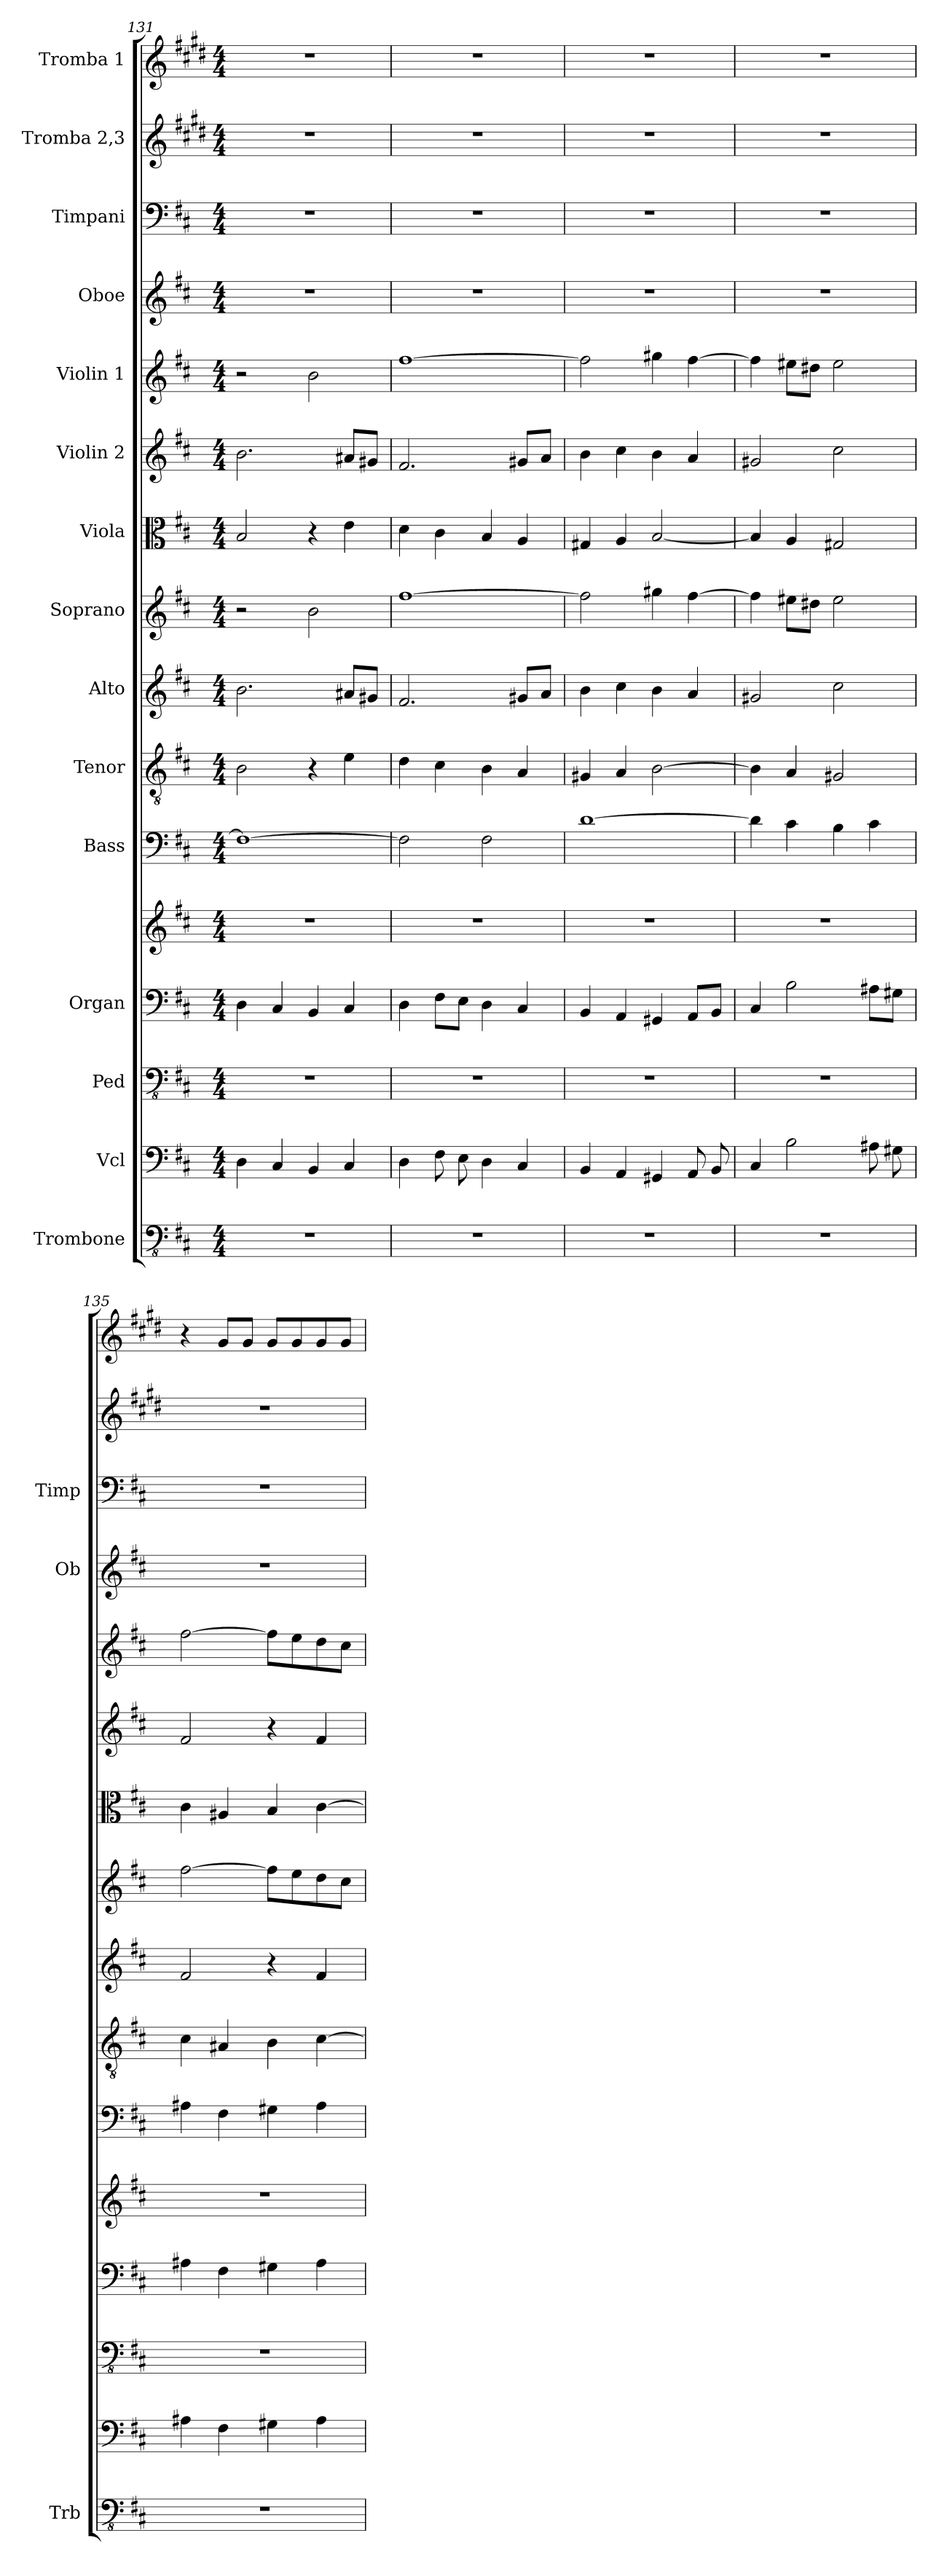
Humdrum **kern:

**kern	**kern	**kern	**kern	**kern	**kern	**kern	**kern	**kern	**kern	**kern	**kern	**kern	**kern	**kern	**kern
*part15	*part14	*part13	*part12	*part12	*part11	*part10	*part9	*part8	*part7	*part6	*part5	*part4	*part3	*part2	*part1
*staff16	*staff15	*staff14	*staff13	*staff12	*staff11	*staff10	*staff9	*staff8	*staff7	*staff6	*staff5	*staff4	*staff3	*staff2	*staff1
*I"Trombone	*I"Vcl	*I"Ped	*I"Organ	*	*I"Bass	*I"Tenor	*I"Alto	*I"Soprano	*I"Viola	*I"Violin 2	*I"Violin 1	*I"Oboe	*I"Timpani	*I"Tromba 2,3	*I"Tromba 1
*I'Trb	*	*	*	*	*	*	*	*	*	*	*	*I'Ob	*I'Timp	*	*
*clefFv4	*clefF4	*clefFv4	*clefF4	*clefG2	*clefF4	*clefGv2	*clefG2	*clefG2	*clefC3	*clefG2	*clefG2	*clefG2	*clefF4	*clefG2	*clefG2
*	*	*	*	*	*	*	*	*	*	*	*	*	*	*ITrd1c2	*ITrd1c2
*k[f#c#]	*k[f#c#]	*k[f#c#]	*k[f#c#]	*k[f#c#]	*k[f#c#]	*k[f#c#]	*k[f#c#]	*k[f#c#]	*k[f#c#]	*k[f#c#]	*k[f#c#]	*k[f#c#]	*k[f#c#]	*k[f#c#]	*k[f#c#]
*M4/4	*M4/4	*M4/4	*M4/4	*M4/4	*M4/4	*M4/4	*M4/4	*M4/4	*M4/4	*M4/4	*M4/4	*M4/4	*M4/4	*M4/4	*M4/4
=131	=131	=131	=131	=131	=131	=131	=131	=131	=131	=131	=131	=131	=131	=131	=131
1r	4D\	1r	4D\	1r	1F#_	2B\	2.b\	2r	2B/	2.b\	2r	1r	1r	1r	1r
.	4C#/	.	4C#/	.	.	.	.	.	.	.	.	.	.	.	.
.	4BB/	.	4BB/	.	.	4r	.	2b\	4r	.	2b\	.	.	.	.
.	4C#/	.	4C#/	.	.	4e\	8a#X/L	.	4e\	8a#X/L	.	.	.	.	.
.	.	.	.	.	.	.	8g#X/J	.	.	8g#X/J	.	.	.	.	.
!!LO:PB:g=z
=132	=132	=132	=132	=132	=132	=132	=132	=132	=132	=132	=132	=132	=132	=132	=132
1r	4D\	1r	4D\	1r	2F#\]	4d\	2.f#/	[1ff#	4d\	2.f#/	[1ff#	1r	1r	1r	1r
.	8F#\	.	8F#\L	.	.	4c#\	.	.	4c#\	.	.	.	.	.	.
.	8E\	.	8E\J	.	.	.	.	.	.	.	.	.	.	.	.
.	4D\	.	4D\	.	2F#\	4B\	.	.	4B/	.	.	.	.	.	.
.	4C#/	.	4C#/	.	.	4A/	8g#X/L	.	4A/	8g#X/L	.	.	.	.	.
.	.	.	.	.	.	.	8a/J	.	.	8a/J	.	.	.	.	.
=133	=133	=133	=133	=133	=133	=133	=133	=133	=133	=133	=133	=133	=133	=133	=133
1r	4BB/	1r	4BB/	1r	[1d	4G#X/	4b\	2ff#\]	4G#X/	4b\	2ff#\]	1r	1r	1r	1r
.	4AA/	.	4AA/	.	.	4A/	4cc#\	.	4A/	4cc#\	.	.	.	.	.
.	4GG#X/	.	4GG#X/	.	.	[2B\	4b\	4gg#X\	[2B/	4b\	4gg#X\	.	.	.	.
.	8AA/	.	8AA/L	.	.	.	4a/	[4ff#\	.	4a/	[4ff#\	.	.	.	.
.	8BB/	.	8BB/J	.	.	.	.	.	.	.	.	.	.	.	.
=134	=134	=134	=134	=134	=134	=134	=134	=134	=134	=134	=134	=134	=134	=134	=134
1r	4C#/	1r	4C#/	1r	4d\]	4B\]	2g#X/	4ff#\]	4B/]	2g#X/	4ff#\]	1r	1r	1r	1r
.	2B\	.	2B\	.	4c#\	4A/	.	8ee#X\L	4A/	.	8ee#X\L	.	.	.	.
.	.	.	.	.	.	.	.	8dd#X\J	.	.	8dd#X\J	.	.	.	.
.	.	.	.	.	4B\	2G#X/	2cc#\	2ee#\	2G#X/	2cc#\	2ee#\	.	.	.	.
.	8A#X\	.	8A#X\L	.	4c#\	.	.	.	.	.	.	.	.	.	.
.	8G#X\	.	8G#X\J	.	.	.	.	.	.	.	.	.	.	.	.
=135	=135	=135	=135	=135	=135	=135	=135	=135	=135	=135	=135	=135	=135	=135	=135
1r	4A#X\	1r	4A#X\	1r	4A#X\	4c#\	2f#/	[2ff#\	4c#\	2f#/	[2ff#\	1r	1r	1r	4r
.	4F#\	.	4F#\	.	4F#\	4A#X/	.	.	4A#X/	.	.	.	.	.	8f#/L
.	.	.	.	.	.	.	.	.	.	.	.	.	.	.	8f#/J
.	4G#X\	.	4G#X\	.	4G#X\	4B\	4r	8ff#\L]	4B/	4r	8ff#\L]	.	.	.	8f#/L
.	.	.	.	.	.	.	.	8ee\	.	.	8ee\	.	.	.	8f#/
.	4A#\	.	4A#\	.	4A#\	[4c#\	4f#/	8dd\	[4c#\	4f#/	8dd\	.	.	.	8f#/
.	.	.	.	.	.	.	.	8cc#\J	.	.	8cc#\J	.	.	.	8f#/J
=	=	=	=	=	=	=	=	=	=	=	=	=	=	=	=
*-	*-	*-	*-	*-	*-	*-	*-	*-	*-	*-	*-	*-	*-	*-	*-
